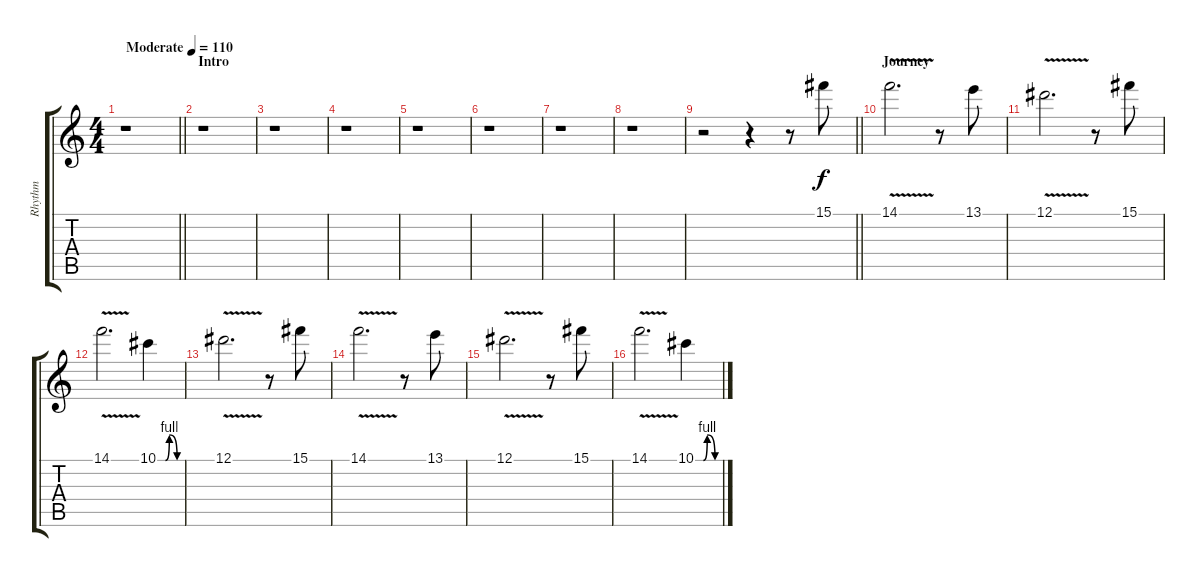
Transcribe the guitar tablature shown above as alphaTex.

\track ("Rhythm" "Rhythm") {instrument distortionguitar}
\staff {score tabs}
\tuning (Eb4 Bb3 Gb3 Db3 Ab2 Eb2) {hide}
\ts (4 4)
\tempo (110 "Moderate")
\clef g2
\barLineRight lightlight
\ks c
r.1{dy f instrument distortionguitar} |
\section ("" "Intro")
r.1 |
r.1 |
r.1 |
r.1 |
r.1 |
r.1 |
r.1 |
\barLineRight lightlight
r.2 r.4 r.8 15.1.8 |
\section ("" "Journey")
14.1{v}.2{d} r.8 13.1.8 |
12.1{v}.2{d} r.8 15.1.8 |
14.1{v}.2{d} 10.1{be (custom 0 0 10 0 20 0 30 4 50 0 60 0)}.4 |
12.1{be (hold 0 0 60 0) v}.2{d} r.8 15.1.8 |
14.1{v}.2{d} r.8 13.1.8 |
12.1{v}.2{d} r.8 15.1.8 |
14.1{v}.2{d} 10.1{be (custom 0 0 10 0 20 0 30 4 50 0 60 0)}.4
